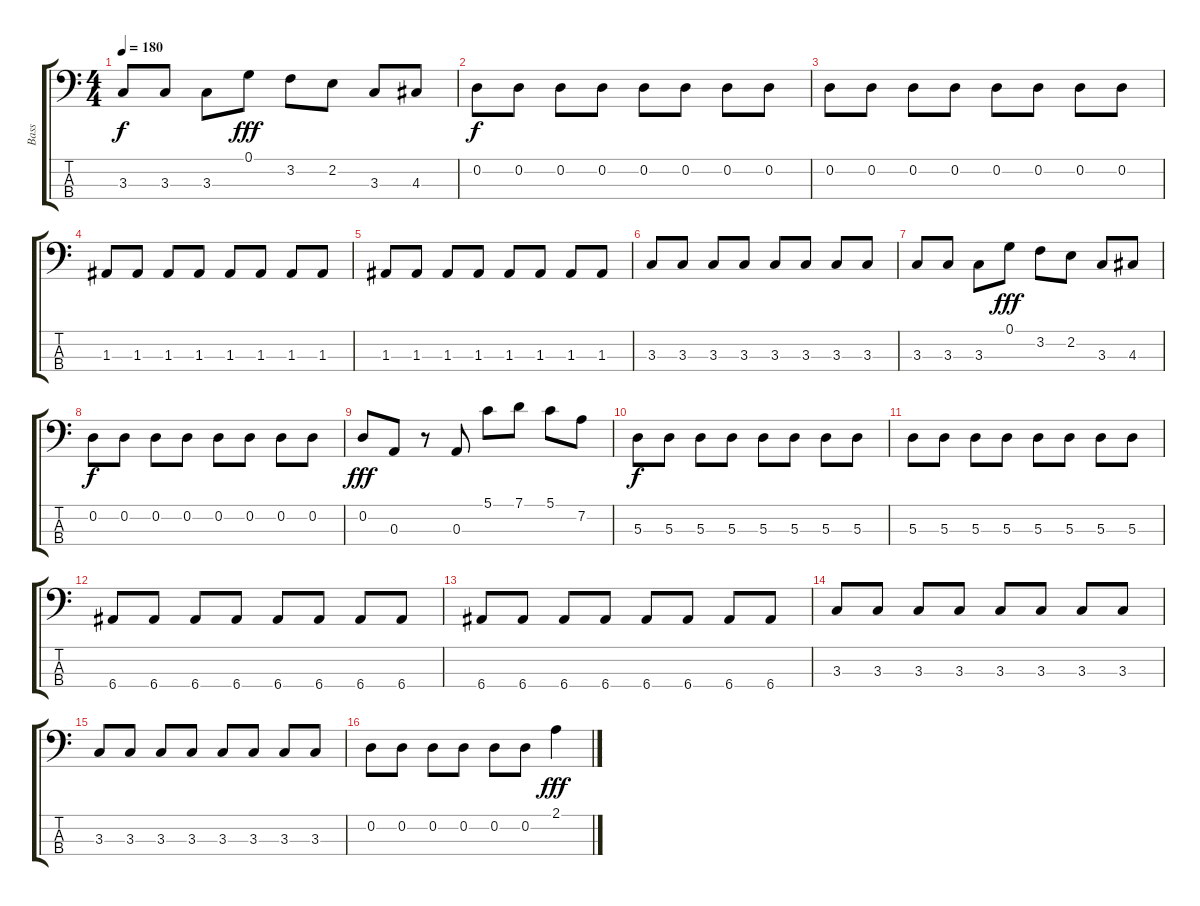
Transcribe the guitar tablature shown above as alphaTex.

\track ("Bass" "Bass") {instrument electricbasspick}
\staff {score tabs}
\tuning (G2 D2 A1 E1) {hide}
\ts (4 4)
\tempo 180
\clef f4
\ks c
3.3.8{dy f} 3.3.8 3.3.8 0.1.8{dy fff} 3.2.8 2.2.8 3.3.8 4.3.8 |
0.2.8{dy f} 0.2.8 0.2.8 0.2.8 0.2.8 0.2.8 0.2.8 0.2.8 |
0.2.8 0.2.8 0.2.8 0.2.8 0.2.8 0.2.8 0.2.8 0.2.8 |
1.3.8 1.3.8 1.3.8 1.3.8 1.3.8 1.3.8 1.3.8 1.3.8 |
1.3.8 1.3.8 1.3.8 1.3.8 1.3.8 1.3.8 1.3.8 1.3.8 |
3.3.8 3.3.8 3.3.8 3.3.8 3.3.8 3.3.8 3.3.8 3.3.8 |
3.3.8 3.3.8 3.3.8 0.1.8{dy fff} 3.2.8 2.2.8 3.3.8 4.3.8 |
0.2.8{dy f} 0.2.8 0.2.8 0.2.8 0.2.8 0.2.8 0.2.8 0.2.8 |
0.2.8{dy fff} 0.3.8 r.8 0.3.8 5.1.8 7.1.8 5.1.8 7.2.8 |
5.3.8{dy f} 5.3.8 5.3.8 5.3.8 5.3.8 5.3.8 5.3.8 5.3.8 |
5.3.8 5.3.8 5.3.8 5.3.8 5.3.8 5.3.8 5.3.8 5.3.8 |
6.4.8 6.4.8 6.4.8 6.4.8 6.4.8 6.4.8 6.4.8 6.4.8 |
6.4.8 6.4.8 6.4.8 6.4.8 6.4.8 6.4.8 6.4.8 6.4.8 |
3.3.8 3.3.8 3.3.8 3.3.8 3.3.8 3.3.8 3.3.8 3.3.8 |
3.3.8 3.3.8 3.3.8 3.3.8 3.3.8 3.3.8 3.3.8 3.3.8 |
0.2.8 0.2.8 0.2.8 0.2.8 0.2.8 0.2.8 2.1.4{dy fff}
